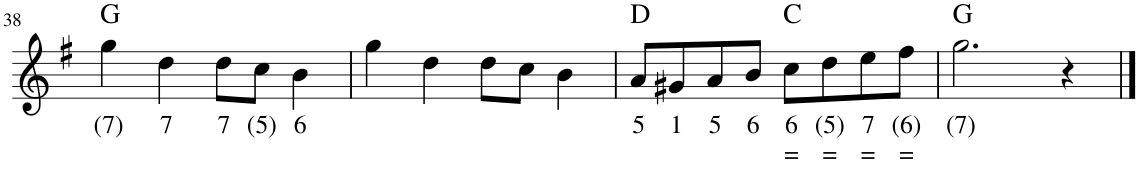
**kern	**text	**text	**harte
*part1	*part1	*part1	*part1
*staff1	*staff1	*staff1	*
*I"Voice	*	*	*
*I'Vo.	*	*	*
!!LO:PB:g=z
*clefG2	*	*	*
*k[f#]	*	*	*
*M4/4	*	*	*
=38	=38	=38	=38
!	!LO:LY:b	!	!
4gg\	(7)	.	G:maj
!	!LO:LY:b	!	!
4dd\	7	.	.
!	!LO:LY:b	!	!
8dd\L	7	.	.
!	!LO:LY:b	!	!
8cc\J	(5)	.	.
!	!LO:LY:b	!	!
4b\	6	.	.
=39	=39	=39	=39
4gg\	.	.	.
4dd\	.	.	.
8dd\L	.	.	.
8cc\J	.	.	.
4b\	.	.	.
=40	=40	=40	=40
!	!LO:LY:b	!	!
8a/L	5	.	D:maj
!	!LO:LY:b	!	!
8g#X/	1	.	.
!	!LO:LY:b	!	!
8a/	5	.	.
!	!LO:LY:b	!	!
8b/J	6	.	.
!	!LO:LY:b	!LO:LY:b	!
8cc\L	6	=	C:maj
!	!LO:LY:b	!LO:LY:b	!
8dd\	(5)	=	.
!	!LO:LY:b	!LO:LY:b	!
8ee\	7	=	.
!	!LO:LY:b	!LO:LY:b	!
8ff#\J	(6)	=	.
=41	=41	=41	=41
!	!LO:LY:b	!	!
2.gg\	(7)	.	G:maj
4r	.	.	.
==	==	==	==
*-	*-	*-	*-
